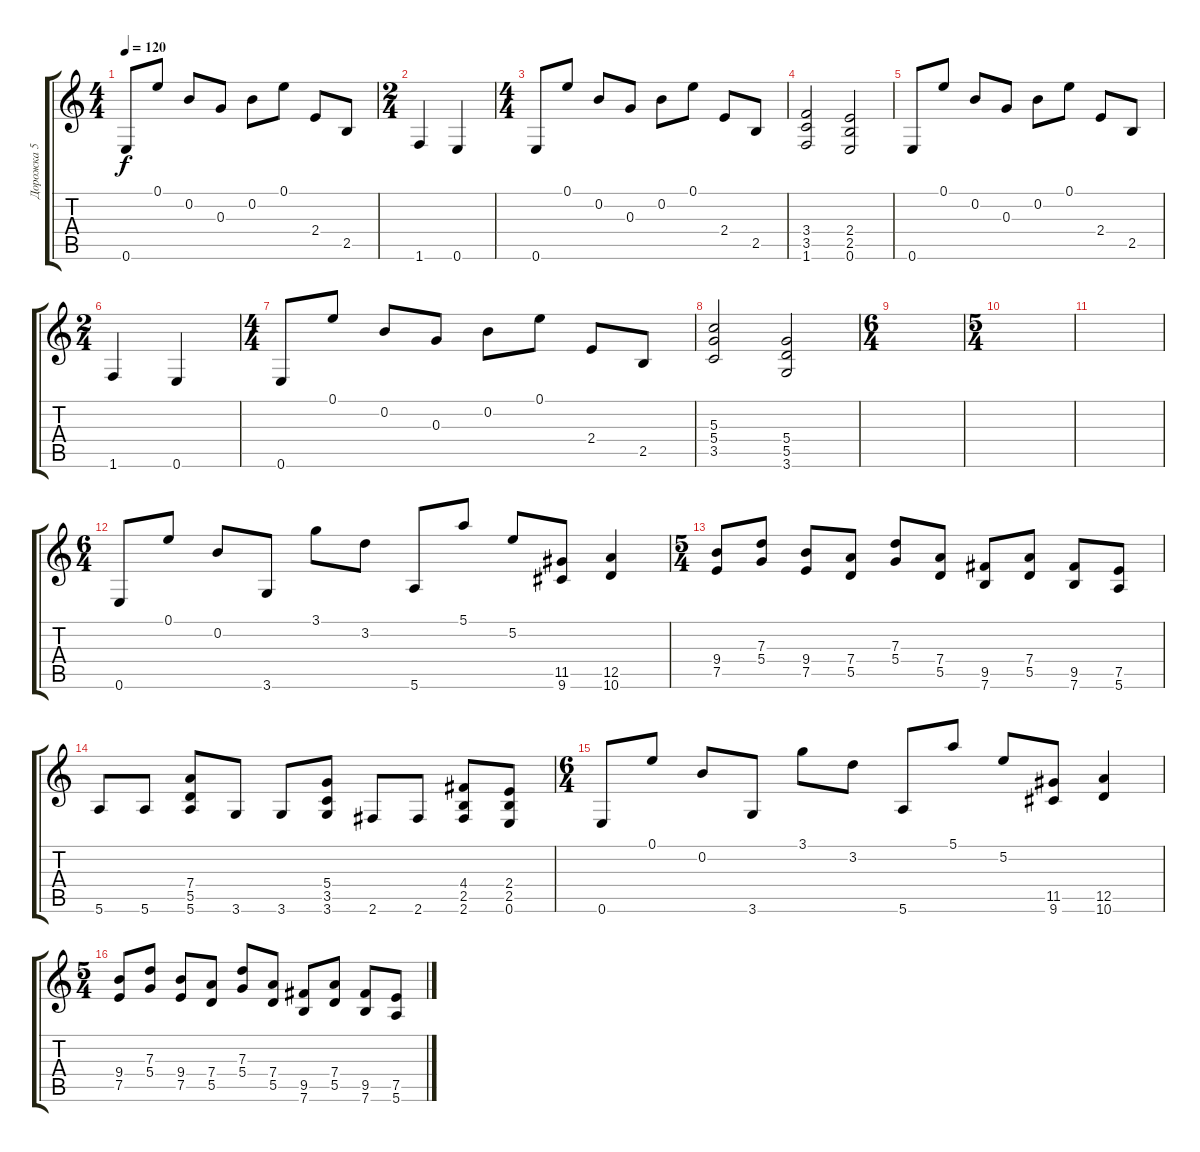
\track ("Дорожка 5" "Дорожка 5") {instrument overdrivenguitar}
\staff {score tabs}
\tuning (E4 B3 G3 D3 A2 E2) {hide}
\ts (4 4)
\tempo 120
\clef g2
\ks c
0.6.8{dy f} 0.1.8 0.2.8 0.3.8 0.2.8 0.1.8 2.4.8 2.5.8 |
\ts (2 4)
1.6.4 0.6.4 |
\ts (4 4)
0.6.8 0.1.8 0.2.8 0.3.8 0.2.8 0.1.8 2.4.8 2.5.8 |
(3.4 3.5 1.6).2 (2.4 2.5 0.6).2 |
0.6.8 0.1.8 0.2.8 0.3.8 0.2.8 0.1.8 2.4.8 2.5.8 |
\ts (2 4)
1.6.4 0.6.4 |
\ts (4 4)
0.6.8 0.1.8 0.2.8 0.3.8 0.2.8 0.1.8 2.4.8 2.5.8 |
(5.3 5.4 3.5).2 (5.4 5.5 3.6).2 |
\ts (6 4)
|
\ts (5 4)
|
|
\ts (6 4)
0.6.8 0.1.8 0.2.8 3.6.8 3.1.8 3.2.8 5.6.8 5.1.8 5.2.8 (11.5 9.6).8 (12.5 10.6).4 |
\ts (5 4)
(9.4 7.5).8 (7.3 5.4).8 (9.4 7.5).8 (7.4 5.5).8 (7.3 5.4).8 (7.4 5.5).8 (9.5 7.6).8 (7.4 5.5).8 (9.5 7.6).8 (7.5 5.6).8 |
5.6.8 5.6.8 (7.4 5.5 5.6).8 3.6.8 3.6.8 (5.4 3.5 3.6).8 2.6.8 2.6.8 (4.4 2.5 2.6).8 (2.4 2.5 0.6).8 |
\ts (6 4)
0.6.8 0.1.8 0.2.8 3.6.8 3.1.8 3.2.8 5.6.8 5.1.8 5.2.8 (11.5 9.6).8 (12.5 10.6).4 |
\ts (5 4)
(9.4 7.5).8 (7.3 5.4).8 (9.4 7.5).8 (7.4 5.5).8 (7.3 5.4).8 (7.4 5.5).8 (9.5 7.6).8 (7.4 5.5).8 (9.5 7.6).8 (7.5 5.6).8
